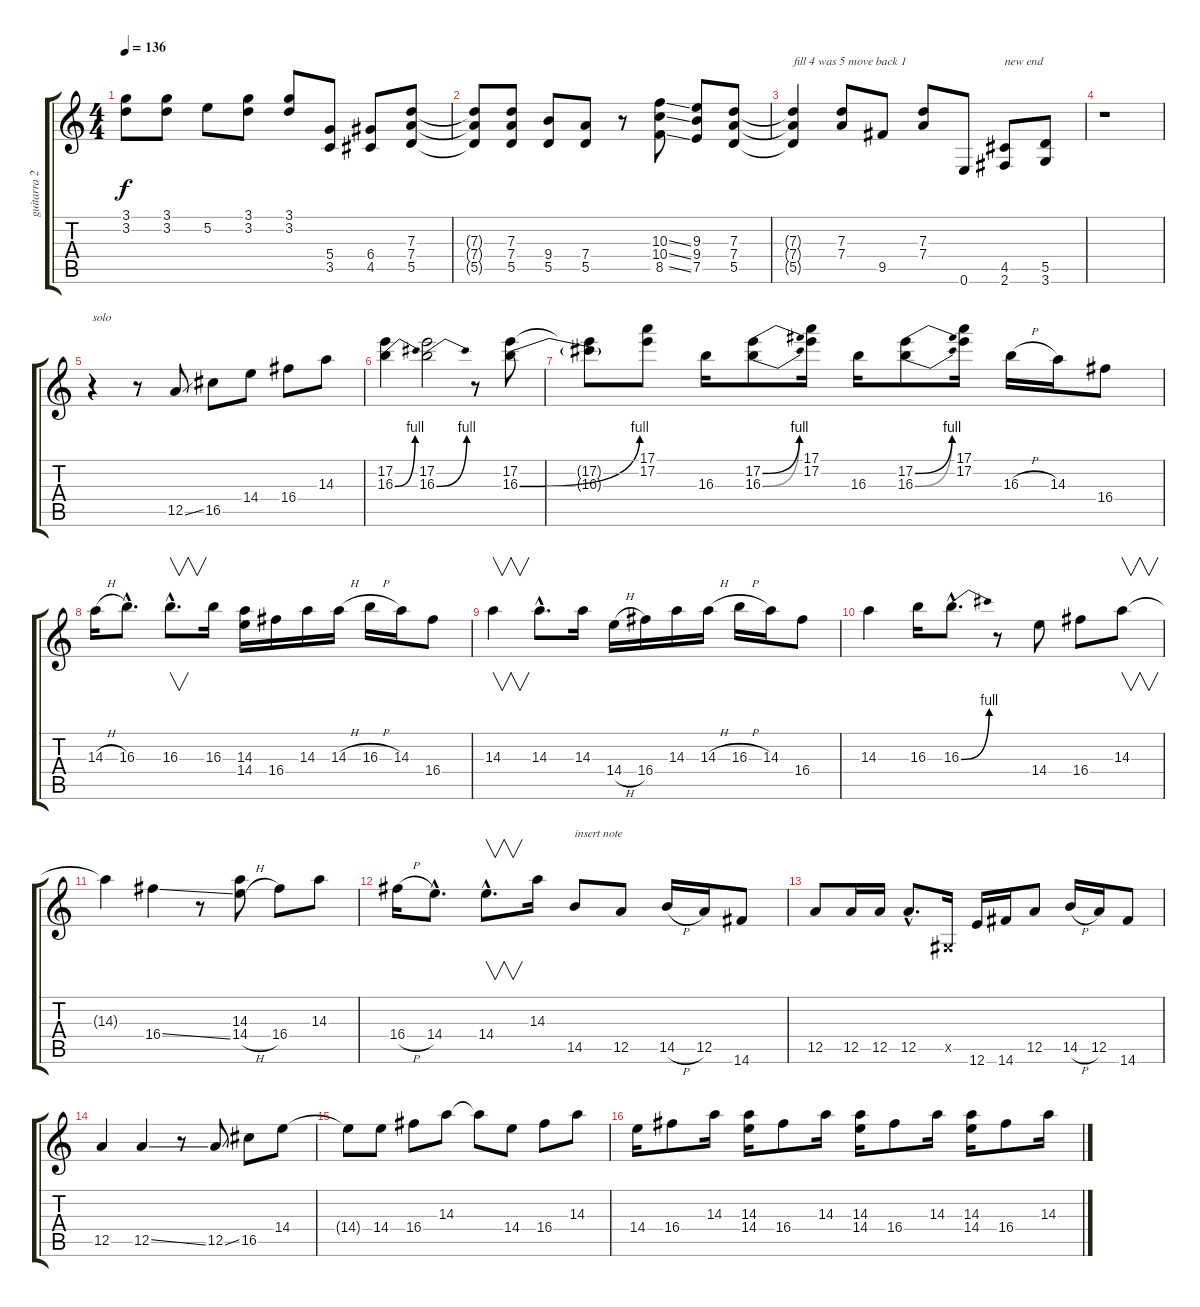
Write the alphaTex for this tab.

\track ("guitarra 2" "guitarra 2") {instrument overdrivenguitar}
\staff {score tabs}
\tuning (E4 B3 G3 D3 A2 E2) {hide}
\ts (4 4)
\tempo 136
\clef g2
\ks c
(3.1 3.2).8{dy f} (3.1 3.2).8 5.2.8 (3.1 3.2).8 (3.1 3.2).8 (5.4 3.5).8 (6.4 4.5).8 (7.3 7.4 5.5).8 |
(7.3{t} 7.4{t} 5.5{t}).8 (7.3 7.4 5.5).8 (9.4 5.5).8 (7.4 5.5).8 r.8 (10.3{ss} 10.4{ss} 8.5{ss}).8 (9.3 9.4 7.5).8 (7.3 7.4 5.5).8 |
(7.3{t} 7.4{t} 5.5{t}).4{txt "fill 4 was 5 move back 1"} (7.3 7.4).8 9.5.8 (7.3 7.4).8 0.6.8 (4.5 2.6).8{txt "new end"} (5.5 3.6).8 |
r.1 |
r.4{txt "solo"} r.8 12.5{ss}.8 16.5.8 14.4.8 16.4.8 14.3.8 |
(17.2 16.3{be (bend 0 0 60 4)}).4 (17.2 16.3{be (bend 0 0 60 4)}).2 r.8 (17.2 16.3{be (bend 0 0 60 4)}).8 |
(17.2{t} 16.3{t}).8 (17.1 17.2).8 16.3.16 (17.2{be (bend 0 0 60 4)} 16.3{be (bend 0 0 60 4)}).8 (17.1 17.2).16 16.3.16 (17.2{be (bend 0 0 60 4)} 16.3{be (bend 0 0 60 4)}).8 (17.1 17.2).16 16.3{h}.16 14.3.16 16.4.8 |
14.3{h}.16 16.3{hac}.8{d} 16.3{hac}.8{v d} 16.3.16 (14.3 14.4).16 16.4.16 14.3.16 14.3{h}.16 16.3{h}.16 14.3.16 16.4.8 |
14.3.4{v} 14.3{hac}.8{d} 14.3.16 14.4{h}.16 16.4.16 14.3.16 14.3{h}.16 16.3{h}.16 14.3.16 16.4.8 |
14.3.4 16.3.16 16.3{be (bend 0 0 60 4) hac}.8{d} r.8 14.4.8 16.4.8 14.3.8{v} |
14.3{t}.4 16.4{ss}.4 r.8 (14.3 14.4{h}).8 16.4.8 14.3.8 |
16.4{h}.16 14.4{hac}.8{d} 14.4{hac}.8{v d} 14.3.16 14.5.8{txt "insert note"} 12.5.8 14.5{h}.16 12.5.16 14.6.8 |
12.5.8 12.5.16 12.5.16 12.5{hac}.8{d} -1.5{x}.16 12.6.16 14.6.16 12.5.8 14.5{h}.16 12.5.16 14.6.8 |
12.5.4 12.5{ss}.4 r.8 12.5{ss}.8 16.5.8 14.4.8 |
14.4{t}.8 14.4.8 16.4.8 14.3.8 14.3{t}.8 14.4.8 16.4.8 14.3.8 |
14.4.16 16.4.8 14.3.16 (14.3 14.4).16 16.4.8 14.3.16 (14.3 14.4).16 16.4.8 14.3.16 (14.3 14.4).16 16.4.8 14.3.16
